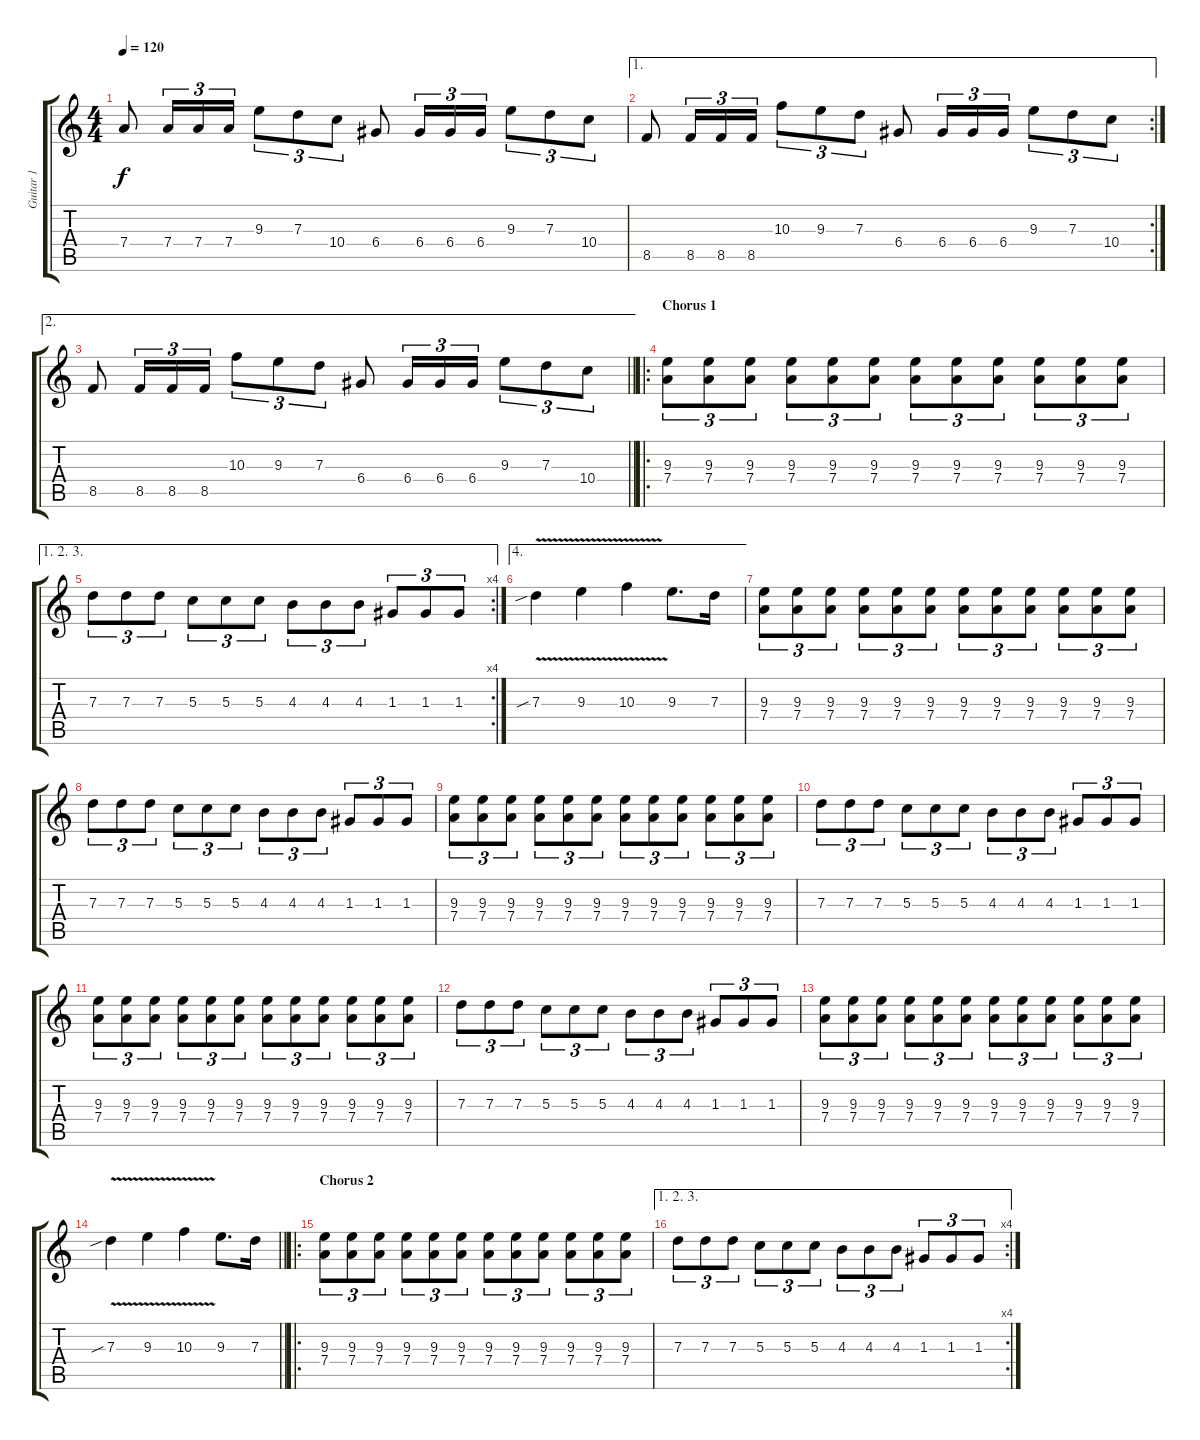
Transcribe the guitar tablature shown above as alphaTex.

\track ("Guitar 1" "Guitar 1") {instrument distortionguitar}
\staff {score tabs}
\tuning (E4 B3 G3 D3 A2 E2) {hide}
\ts (4 4)
\tempo 120
\clef g2
\ks c
7.4.8{dy f} 7.4.16{tu (3 2)} 7.4.16{tu (3 2)} 7.4.16{tu (3 2)} 9.3.8{tu (3 2)} 7.3.8{tu (3 2)} 10.4.8{tu (3 2)} 6.4.8 6.4.16{tu (3 2)} 6.4.16{tu (3 2)} 6.4.16{tu (3 2)} 9.3.8{tu (3 2)} 7.3.8{tu (3 2)} 10.4.8{tu (3 2)} |
\ae 1
\rc 2
8.5.8 8.5.16{tu (3 2)} 8.5.16{tu (3 2)} 8.5.16{tu (3 2)} 10.3.8{tu (3 2)} 9.3.8{tu (3 2)} 7.3.8{tu (3 2)} 6.4.8 6.4.16{tu (3 2)} 6.4.16{tu (3 2)} 6.4.16{tu (3 2)} 9.3.8{tu (3 2)} 7.3.8{tu (3 2)} 10.4.8{tu (3 2)} |
\ae 2
\barLineRight lightlight
8.5.8 8.5.16{tu (3 2)} 8.5.16{tu (3 2)} 8.5.16{tu (3 2)} 10.3.8{tu (3 2)} 9.3.8{tu (3 2)} 7.3.8{tu (3 2)} 6.4.8 6.4.16{tu (3 2)} 6.4.16{tu (3 2)} 6.4.16{tu (3 2)} 9.3.8{tu (3 2)} 7.3.8{tu (3 2)} 10.4.8{tu (3 2)} |
\ro
\section ("" "Chorus 1")
(9.3 7.4).8{tu (3 2)} (9.3 7.4).8{tu (3 2)} (9.3 7.4).8{tu (3 2)} (9.3 7.4).8{tu (3 2)} (9.3 7.4).8{tu (3 2)} (9.3 7.4).8{tu (3 2)} (9.3 7.4).8{tu (3 2)} (9.3 7.4).8{tu (3 2)} (9.3 7.4).8{tu (3 2)} (9.3 7.4).8{tu (3 2)} (9.3 7.4).8{tu (3 2)} (9.3 7.4).8{tu (3 2)} |
\ae (1 2 3)
\rc 4
7.3.8{tu (3 2)} 7.3.8{tu (3 2)} 7.3.8{tu (3 2)} 5.3.8{tu (3 2)} 5.3.8{tu (3 2)} 5.3.8{tu (3 2)} 4.3.8{tu (3 2)} 4.3.8{tu (3 2)} 4.3.8{tu (3 2)} 1.3.8{tu (3 2)} 1.3.8{tu (3 2)} 1.3.8{tu (3 2)} |
\ae 4
7.3{v sib}.4 9.3{v}.4 10.3{v}.4 9.3.8{d} 7.3.16 |
(9.3 7.4).8{tu (3 2)} (9.3 7.4).8{tu (3 2)} (9.3 7.4).8{tu (3 2)} (9.3 7.4).8{tu (3 2)} (9.3 7.4).8{tu (3 2)} (9.3 7.4).8{tu (3 2)} (9.3 7.4).8{tu (3 2)} (9.3 7.4).8{tu (3 2)} (9.3 7.4).8{tu (3 2)} (9.3 7.4).8{tu (3 2)} (9.3 7.4).8{tu (3 2)} (9.3 7.4).8{tu (3 2)} |
7.3.8{tu (3 2)} 7.3.8{tu (3 2)} 7.3.8{tu (3 2)} 5.3.8{tu (3 2)} 5.3.8{tu (3 2)} 5.3.8{tu (3 2)} 4.3.8{tu (3 2)} 4.3.8{tu (3 2)} 4.3.8{tu (3 2)} 1.3.8{tu (3 2)} 1.3.8{tu (3 2)} 1.3.8{tu (3 2)} |
(9.3 7.4).8{tu (3 2)} (9.3 7.4).8{tu (3 2)} (9.3 7.4).8{tu (3 2)} (9.3 7.4).8{tu (3 2)} (9.3 7.4).8{tu (3 2)} (9.3 7.4).8{tu (3 2)} (9.3 7.4).8{tu (3 2)} (9.3 7.4).8{tu (3 2)} (9.3 7.4).8{tu (3 2)} (9.3 7.4).8{tu (3 2)} (9.3 7.4).8{tu (3 2)} (9.3 7.4).8{tu (3 2)} |
7.3.8{tu (3 2)} 7.3.8{tu (3 2)} 7.3.8{tu (3 2)} 5.3.8{tu (3 2)} 5.3.8{tu (3 2)} 5.3.8{tu (3 2)} 4.3.8{tu (3 2)} 4.3.8{tu (3 2)} 4.3.8{tu (3 2)} 1.3.8{tu (3 2)} 1.3.8{tu (3 2)} 1.3.8{tu (3 2)} |
(9.3 7.4).8{tu (3 2)} (9.3 7.4).8{tu (3 2)} (9.3 7.4).8{tu (3 2)} (9.3 7.4).8{tu (3 2)} (9.3 7.4).8{tu (3 2)} (9.3 7.4).8{tu (3 2)} (9.3 7.4).8{tu (3 2)} (9.3 7.4).8{tu (3 2)} (9.3 7.4).8{tu (3 2)} (9.3 7.4).8{tu (3 2)} (9.3 7.4).8{tu (3 2)} (9.3 7.4).8{tu (3 2)} |
7.3.8{tu (3 2)} 7.3.8{tu (3 2)} 7.3.8{tu (3 2)} 5.3.8{tu (3 2)} 5.3.8{tu (3 2)} 5.3.8{tu (3 2)} 4.3.8{tu (3 2)} 4.3.8{tu (3 2)} 4.3.8{tu (3 2)} 1.3.8{tu (3 2)} 1.3.8{tu (3 2)} 1.3.8{tu (3 2)} |
(9.3 7.4).8{tu (3 2)} (9.3 7.4).8{tu (3 2)} (9.3 7.4).8{tu (3 2)} (9.3 7.4).8{tu (3 2)} (9.3 7.4).8{tu (3 2)} (9.3 7.4).8{tu (3 2)} (9.3 7.4).8{tu (3 2)} (9.3 7.4).8{tu (3 2)} (9.3 7.4).8{tu (3 2)} (9.3 7.4).8{tu (3 2)} (9.3 7.4).8{tu (3 2)} (9.3 7.4).8{tu (3 2)} |
\barLineRight lightlight
7.3{v sib}.4 9.3{v}.4 10.3{v}.4 9.3.8{d} 7.3.16 |
\ro
\section ("" "Chorus 2")
(9.3 7.4).8{tu (3 2)} (9.3 7.4).8{tu (3 2)} (9.3 7.4).8{tu (3 2)} (9.3 7.4).8{tu (3 2)} (9.3 7.4).8{tu (3 2)} (9.3 7.4).8{tu (3 2)} (9.3 7.4).8{tu (3 2)} (9.3 7.4).8{tu (3 2)} (9.3 7.4).8{tu (3 2)} (9.3 7.4).8{tu (3 2)} (9.3 7.4).8{tu (3 2)} (9.3 7.4).8{tu (3 2)} |
\ae (1 2 3)
\rc 4
7.3.8{tu (3 2)} 7.3.8{tu (3 2)} 7.3.8{tu (3 2)} 5.3.8{tu (3 2)} 5.3.8{tu (3 2)} 5.3.8{tu (3 2)} 4.3.8{tu (3 2)} 4.3.8{tu (3 2)} 4.3.8{tu (3 2)} 1.3.8{tu (3 2)} 1.3.8{tu (3 2)} 1.3.8{tu (3 2)}
